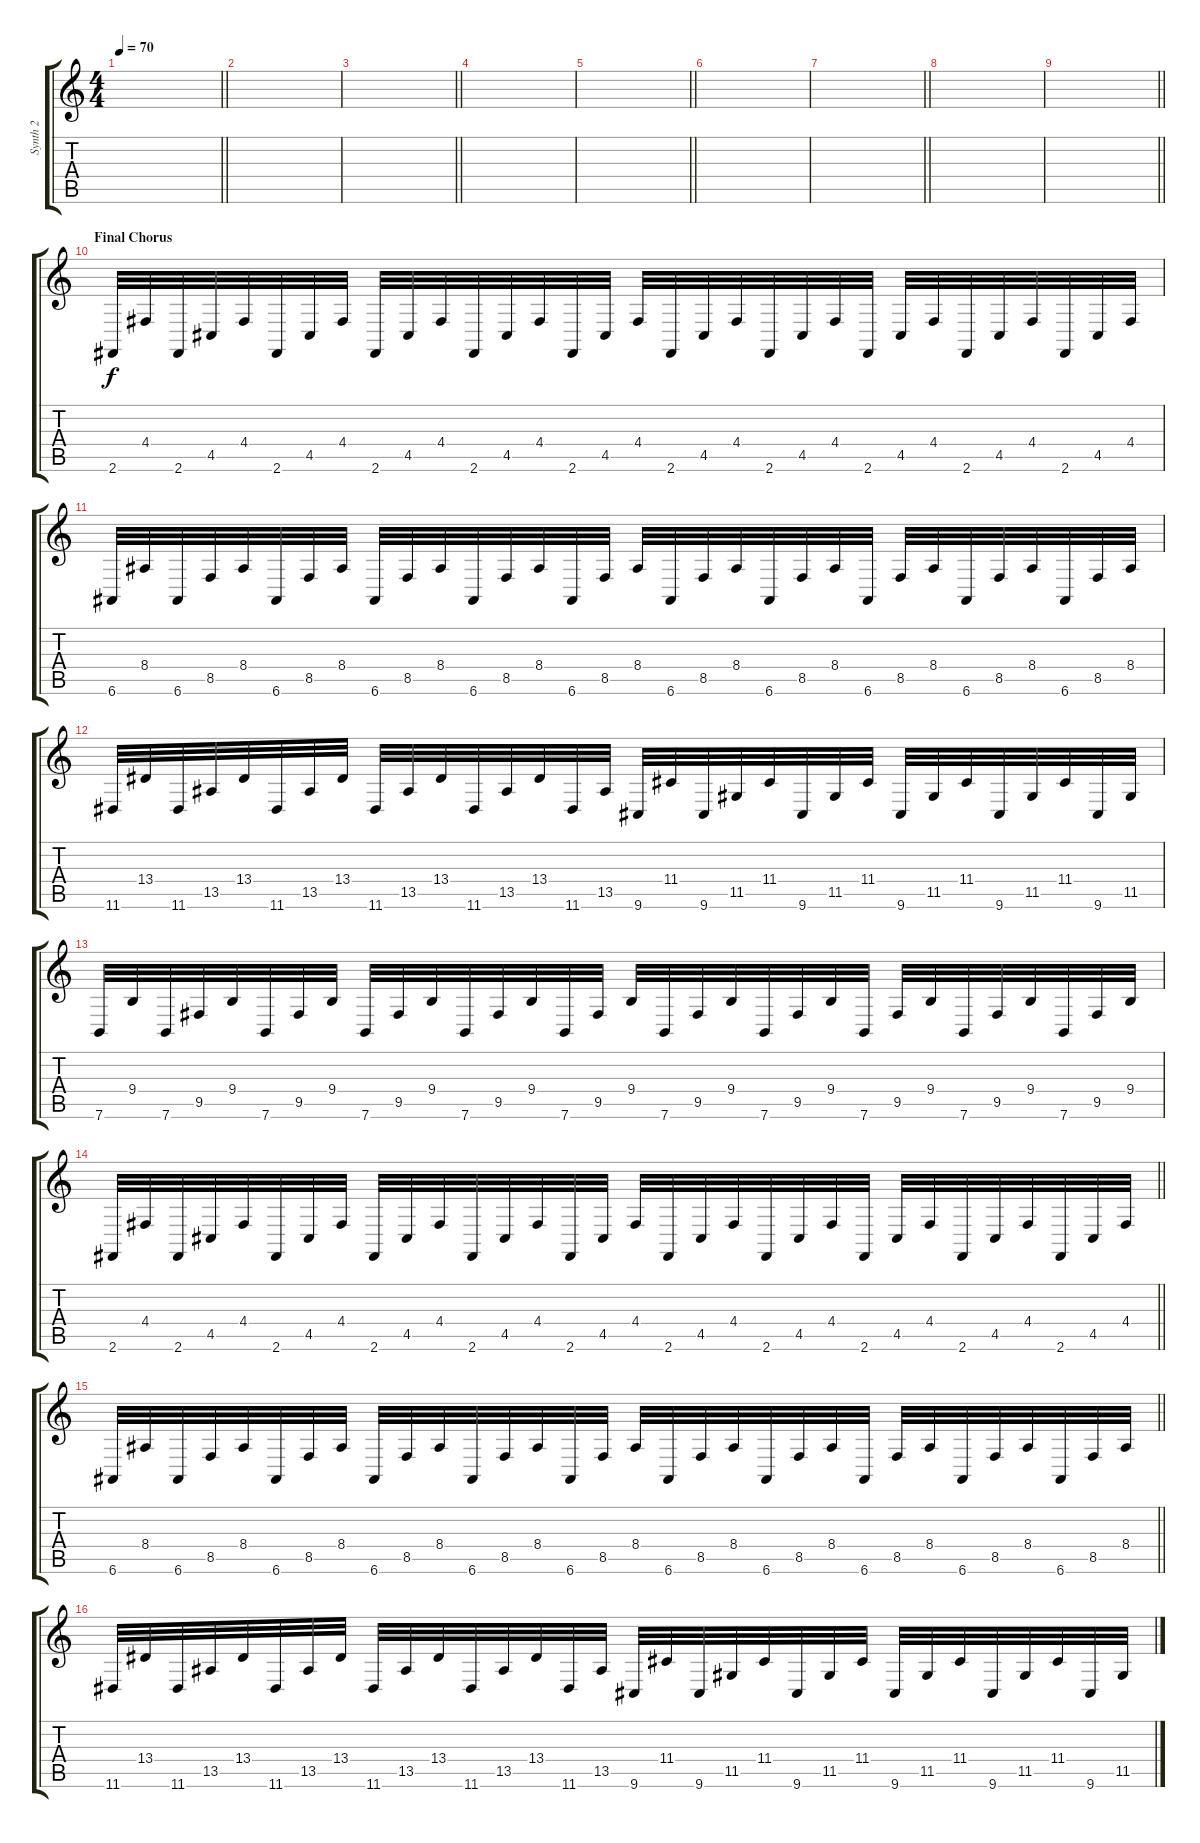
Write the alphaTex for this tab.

\track ("Synth 2" "Synth 2") {instrument lead2sawtooth}
\staff {score tabs}
\tuning (E4 B3 G3 D3 A2 E2) {hide}
\ts (4 4)
\tempo 70
\clef g2
\barLineRight lightlight
\ks c
|
|
\barLineRight lightlight
|
|
\barLineRight lightlight
|
|
\barLineRight lightlight
|
|
\barLineRight lightlight
|
\section ("" "Final Chorus")
2.6.32 4.4.32 2.6.32 4.5.32 4.4.32 2.6.32 4.5.32 4.4.32 2.6.32 4.5.32 4.4.32 2.6.32 4.5.32 4.4.32 2.6.32 4.5.32 4.4.32 2.6.32 4.5.32 4.4.32 2.6.32 4.5.32 4.4.32 2.6.32 4.5.32 4.4.32 2.6.32 4.5.32 4.4.32 2.6.32 4.5.32 4.4.32 |
6.6.32 8.4.32 6.6.32 8.5.32 8.4.32 6.6.32 8.5.32 8.4.32 6.6.32 8.5.32 8.4.32 6.6.32 8.5.32 8.4.32 6.6.32 8.5.32 8.4.32 6.6.32 8.5.32 8.4.32 6.6.32 8.5.32 8.4.32 6.6.32 8.5.32 8.4.32 6.6.32 8.5.32 8.4.32 6.6.32 8.5.32 8.4.32 |
11.6.32 13.4.32 11.6.32 13.5.32 13.4.32 11.6.32 13.5.32 13.4.32 11.6.32 13.5.32 13.4.32 11.6.32 13.5.32 13.4.32 11.6.32 13.5.32 9.6.32 11.4.32 9.6.32 11.5.32 11.4.32 9.6.32 11.5.32 11.4.32 9.6.32 11.5.32 11.4.32 9.6.32 11.5.32 11.4.32 9.6.32 11.5.32 |
7.6.32 9.4.32 7.6.32 9.5.32 9.4.32 7.6.32 9.5.32 9.4.32 7.6.32 9.5.32 9.4.32 7.6.32 9.5.32 9.4.32 7.6.32 9.5.32 9.4.32 7.6.32 9.5.32 9.4.32 7.6.32 9.5.32 9.4.32 7.6.32 9.5.32 9.4.32 7.6.32 9.5.32 9.4.32 7.6.32 9.5.32 9.4.32 |
\barLineRight lightlight
2.6.32 4.4.32 2.6.32 4.5.32 4.4.32 2.6.32 4.5.32 4.4.32 2.6.32 4.5.32 4.4.32 2.6.32 4.5.32 4.4.32 2.6.32 4.5.32 4.4.32 2.6.32 4.5.32 4.4.32 2.6.32 4.5.32 4.4.32 2.6.32 4.5.32 4.4.32 2.6.32 4.5.32 4.4.32 2.6.32 4.5.32 4.4.32 |
\barLineRight lightlight
6.6.32 8.4.32 6.6.32 8.5.32 8.4.32 6.6.32 8.5.32 8.4.32 6.6.32 8.5.32 8.4.32 6.6.32 8.5.32 8.4.32 6.6.32 8.5.32 8.4.32 6.6.32 8.5.32 8.4.32 6.6.32 8.5.32 8.4.32 6.6.32 8.5.32 8.4.32 6.6.32 8.5.32 8.4.32 6.6.32 8.5.32 8.4.32 |
11.6.32 13.4.32 11.6.32 13.5.32 13.4.32 11.6.32 13.5.32 13.4.32 11.6.32 13.5.32 13.4.32 11.6.32 13.5.32 13.4.32 11.6.32 13.5.32 9.6.32 11.4.32 9.6.32 11.5.32 11.4.32 9.6.32 11.5.32 11.4.32 9.6.32 11.5.32 11.4.32 9.6.32 11.5.32 11.4.32 9.6.32 11.5.32
